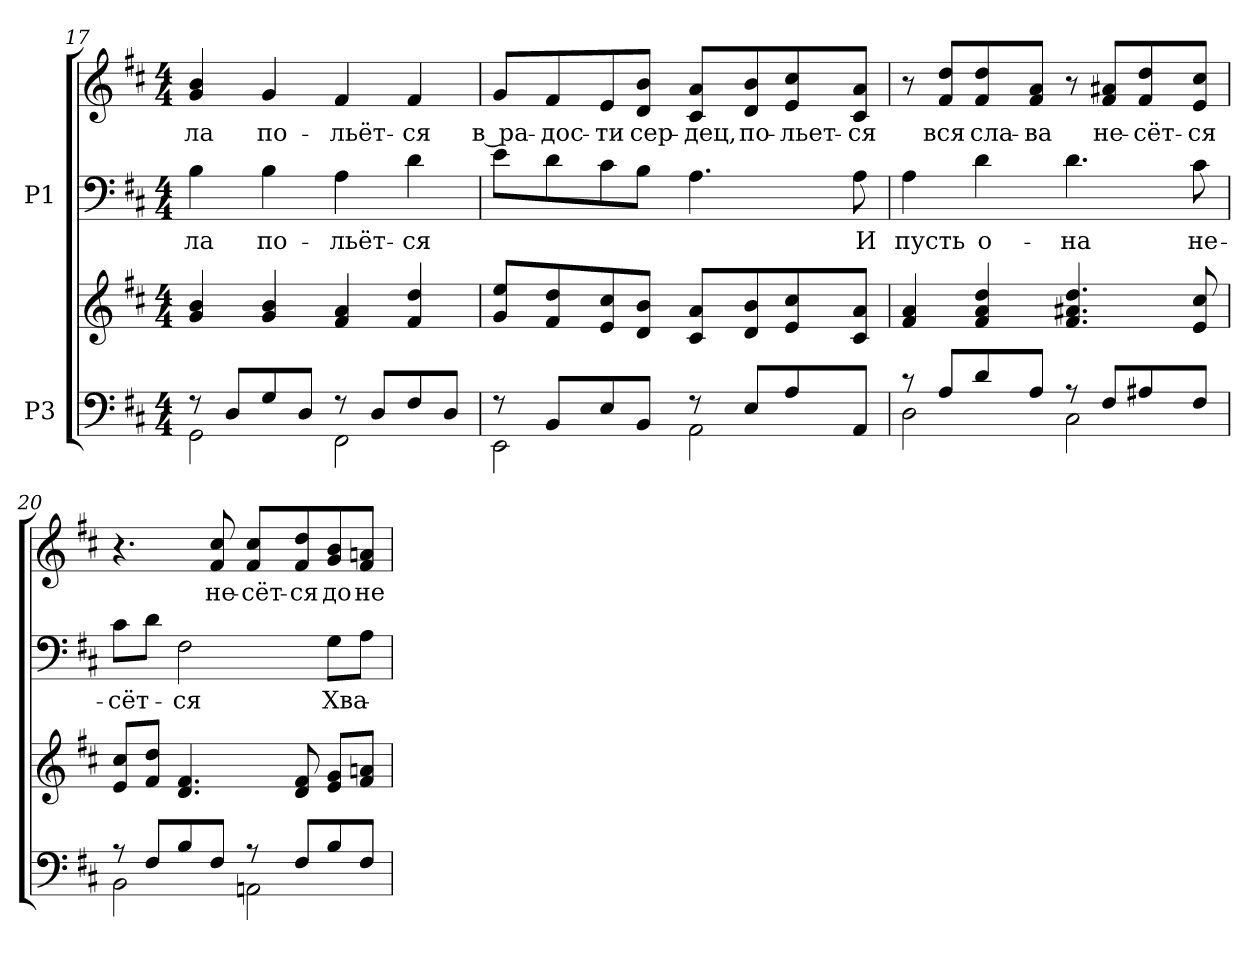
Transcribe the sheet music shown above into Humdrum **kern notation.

**kern	**kern	**kern	**text	**kern	**text
*part2	*part2	*part1	*part1	*part1	*part1
*staff4	*staff3	*staff2	*staff2	*staff1	*staff1
*I"P3	*	*I"P1	*	*	*
*clefF4	*clefG2	*clefF4	*	*clefG2	*
*k[f#c#]	*k[f#c#]	*k[f#c#]	*	*k[f#c#]	*
*b:	*b:	*b:	*	*b:	*
*M4/4	*M4/4	*M4/4	*	*M4/4	*
=17	=17	=17	=17	=17	=17
*^	*	*	*	*	*
!	!	!	!	!LO:LY:a:color=#000000	!	!
!	!	!	!	!	!	!LO:LY:b:color=#000000
8r	2GGi\	4gi/ 4bi	4Bi\	-ла	4gi/ 4bi	-ла
8Di/L	.	.	.	.	.	.
!	!	!	!	!LO:LY:a:color=#000000	!	!
!	!	!	!	!	!	!LO:LY:b:color=#000000
8Gi/	.	4gi/ 4bi	4Bi\	по-	4gi/	по-
8Di/J	.	.	.	.	.	.
!	!	!	!	!LO:LY:a:color=#000000	!	!
!	!	!	!	!	!	!LO:LY:b:color=#000000
8r	2FF#i\	4f#i/ 4ai	4Ai\	-льёт-	4f#i/	-льёт-
8Di/L	.	.	.	.	.	.
!	!	!	!	!LO:LY:a:color=#000000	!	!
!	!	!	!	!	!	!LO:LY:b:color=#000000
8F#i/	.	4f#i/ 4ddi	4di\	-ся	4f#i/	-ся
8Di/J	.	.	.	.	.	.
=18	=18	=18	=18	=18	=18	=18
!	!	!	!	!	!	!LO:LY:b:color=#000000
8r	2EEi\	8gi/ 8eeiL	8ei\L	.	8gi/L	в ра-
!	!	!	!	!	!	!LO:LY:b:color=#000000
8BBi/L	.	8f#i/ 8ddi	8di\	.	8f#i/	-дос-
!	!	!	!	!	!	!LO:LY:b:color=#000000
8Ei/	.	8ei/ 8cc#i	8c#i\	.	8ei/	-ти
!	!	!	!	!	!	!LO:LY:b:color=#000000
8BBi/J	.	8di/ 8biJ	8Bi\J	.	8di/ 8biJ	сер-
!	!	!	!	!	!	!LO:LY:b:color=#000000
8r	2AAi\	8c#i/ 8aiL	4.Ai\	.	8c#i/ 8aiL	-дец,
!	!	!	!	!	!	!LO:LY:b:color=#000000
8Ei/L	.	8di/ 8bi	.	.	8di/ 8bi	по-
!	!	!	!	!	!	!LO:LY:b:color=#000000
8Ai/	.	8ei/ 8cc#i	.	.	8ei/ 8cc#i	-льет-
!	!	!	!	!LO:LY:a:color=#000000	!	!
!	!	!	!	!	!	!LO:LY:b:color=#000000
8AAi/J	.	8c#i/ 8aiJ	8Ai\	И	8c#i/ 8aiJ	-ся
!!LO:LB:g=z
=19	=19	=19	=19	=19	=19	=19
!	!	!	!	!LO:LY:a:color=#000000	!	!
8r	2Di\	4f#i/ 4ai	4Ai\	пусть	8r	.
!	!	!	!	!	!	!LO:LY:b:color=#000000
8Ai/L	.	.	.	.	8f#i/ 8ddiL	вся
!	!	!	!	!LO:LY:a:color=#000000	!	!
!	!	!	!	!	!	!LO:LY:b:color=#000000
8di/	.	4f#i/ 4ai 4ddi	4di\	о-	8f#i/ 8ddi	сла-
!	!	!	!	!	!	!LO:LY:b:color=#000000
8Ai/J	.	.	.	.	8f#i/ 8aiJ	-ва
!	!	!	!	!LO:LY:a:color=#000000	!	!
8r	2C#i\	4.f#i/ 4.a#Xi 4.ddi	4.di\	-на	8r	.
!	!	!	!	!	!	!LO:LY:b:color=#000000
8F#i/L	.	.	.	.	8f#i/ 8a#XiL	не-
!	!	!	!	!	!	!LO:LY:b:color=#000000
8A#Xi/	.	.	.	.	8f#i/ 8ddi	-сёт-
!	!	!	!	!LO:LY:a:color=#000000	!	!
!	!	!	!	!	!	!LO:LY:b:color=#000000
8F#i/J	.	8ei/ 8cc#i	8c#i\	не-	8ei/ 8cc#iJ	-ся
=20	=20	=20	=20	=20	=20	=20
!	!	!	!	!LO:LY:a:color=#000000	!	!
8r	2BBi\	8ei/ 8cc#iL	8c#i\L	-сёт-	4.r	.
8F#i/L	.	8f#i/ 8ddiJ	8di\J	.	.	.
!	!	!	!	!LO:LY:a:color=#000000	!	!
8Bi/	.	4.di/ 4.f#i	2F#i\	-ся	.	.
!	!	!	!	!	!	!LO:LY:b:color=#000000
8F#i/J	.	.	.	.	8f#i/ 8cc#i	не-
!	!	!	!	!	!	!LO:LY:b:color=#000000
8r	2AAni\	.	.	.	8f#i/ 8cc#iL	-сёт-
!	!	!	!	!	!	!LO:LY:b:color=#000000
8F#i/L	.	8di/ 8f#i	.	.	8f#i/ 8ddi	-ся
!	!	!	!	!LO:LY:a:color=#000000	!	!
!	!	!	!	!	!	!LO:LY:b:color=#000000
8Bi/	.	8ei/ 8giL	8Gi\L	Хва-	8gi/ 8bi	до
!	!	!	!	!	!	!LO:LY:b:color=#000000
8F#i/J	.	8f#i/ 8aniJ	8Ai\J	.	8f#i/ 8aniJ	не-
*v	*v	*	*	*	*	*
=	=	=	=	=	=
*-	*-	*-	*-	*-	*-
